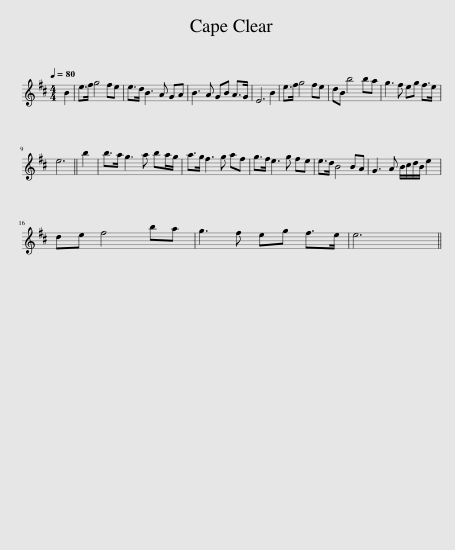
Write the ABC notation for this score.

X:1
L:1/8
Q:1/4=80
M:4/4
I:linebreak $
K:D
V:1 treble
V:1
 B2 | e>f g4 fe | e>d B3 A GA | B3 A GB A>G | E6 B2 | %5
 e>f g4 fe | dB b4 ba | g3 f eg f>e |$ e6 || b2 | %10
 b>a g3 a ba/g/ | a>g f3 g af | g>f e3 g fe | e>d B4 BA | G3 A B/c/d/B/ e2 |$ %15
 de f4 ba | g3 f eg f>e | e6 || %18
